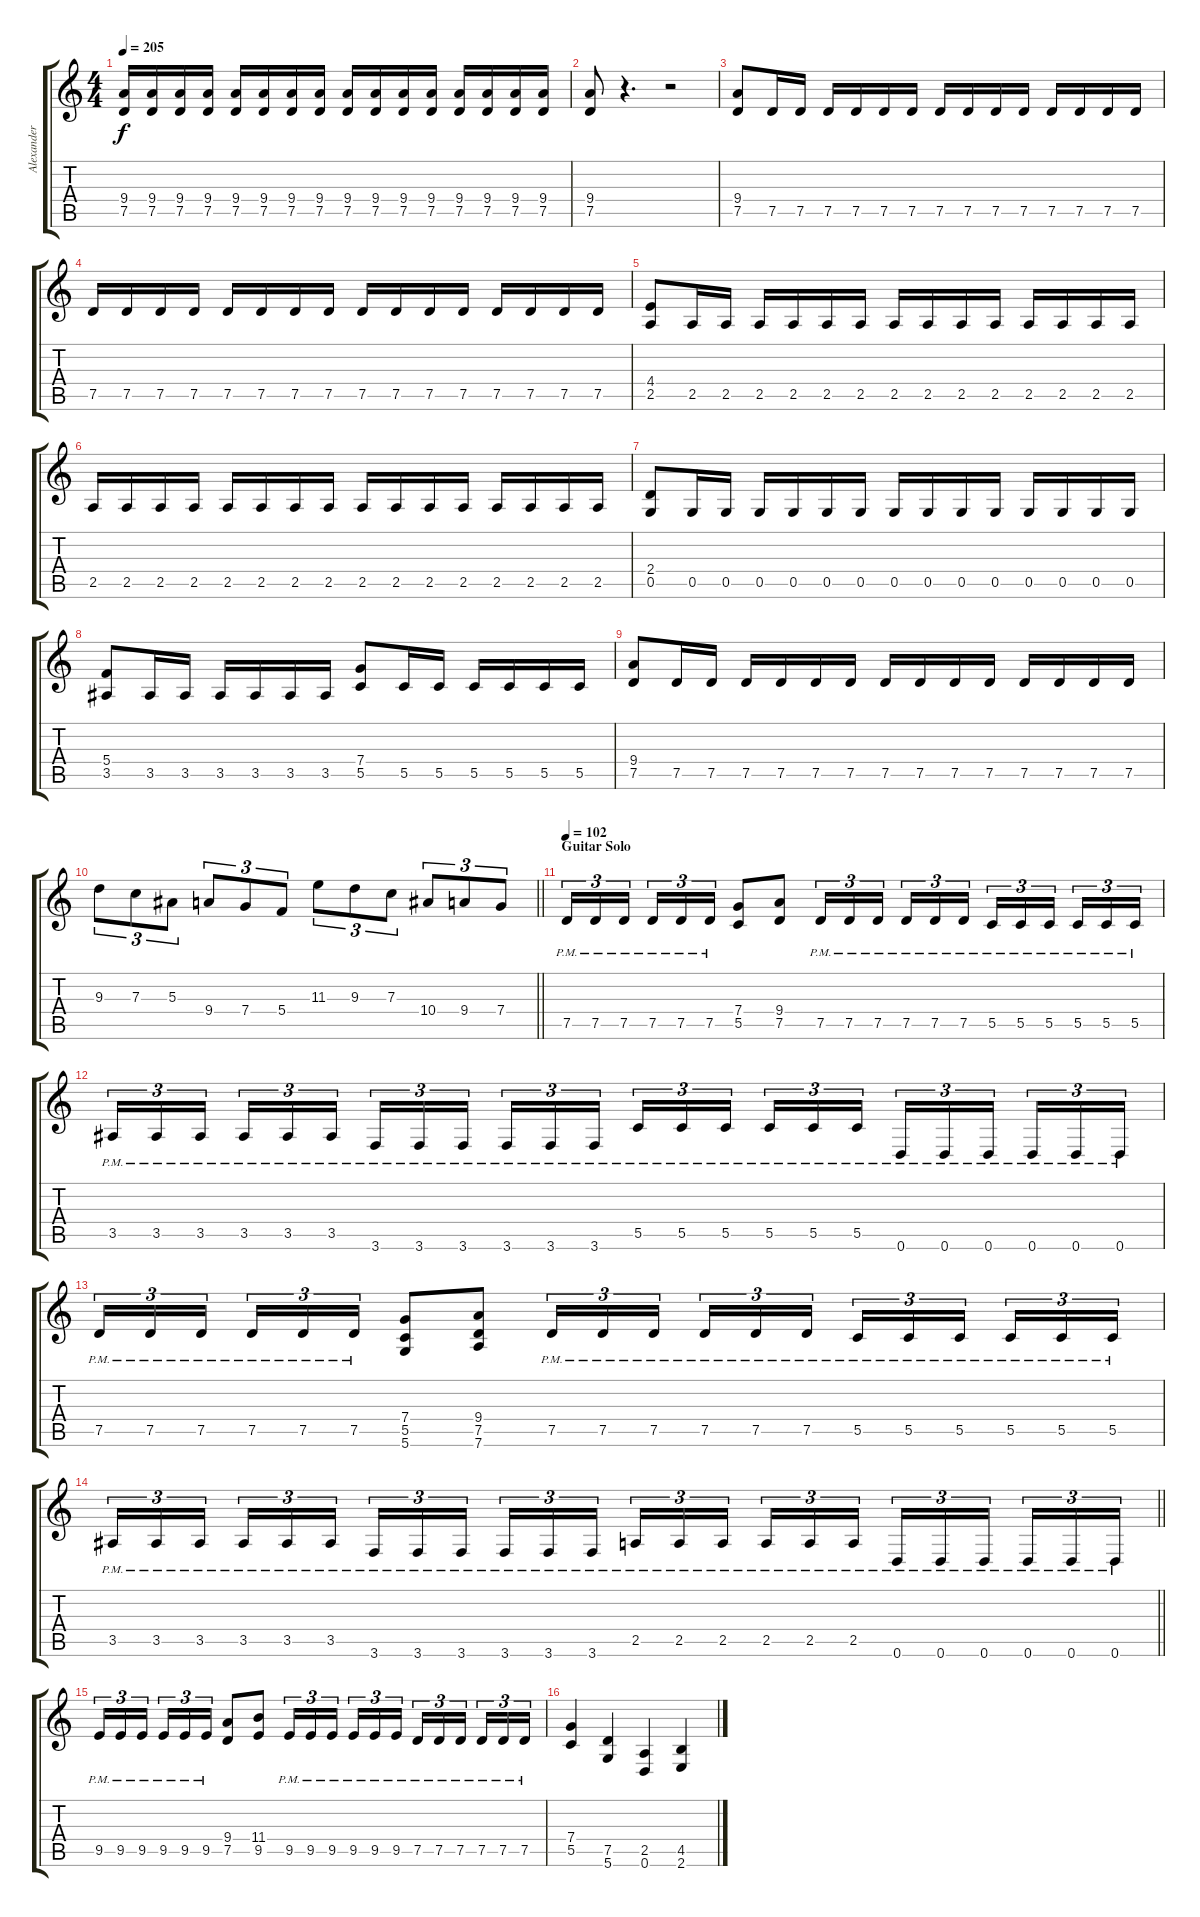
\track ("Alexander Kuoppala" "Alexander ") {instrument distortionguitar}
\staff {score tabs}
\tuning (D4 A3 F3 C3 G2 D2) {hide}
\ts (4 4)
\tempo 205
\clef g2
\ks c
(9.4 7.5).16{dy f} (9.4 7.5).16 (9.4 7.5).16 (9.4 7.5).16 (9.4 7.5).16 (9.4 7.5).16 (9.4 7.5).16 (9.4 7.5).16 (9.4 7.5).16 (9.4 7.5).16 (9.4 7.5).16 (9.4 7.5).16 (9.4 7.5).16 (9.4 7.5).16 (9.4 7.5).16 (9.4 7.5).16 |
(9.4 7.5).8 r.4{d} r.2 |
(9.4 7.5).8 7.5.16 7.5.16 7.5.16 7.5.16 7.5.16 7.5.16 7.5.16 7.5.16 7.5.16 7.5.16 7.5.16 7.5.16 7.5.16 7.5.16 |
7.5.16 7.5.16 7.5.16 7.5.16 7.5.16 7.5.16 7.5.16 7.5.16 7.5.16 7.5.16 7.5.16 7.5.16 7.5.16 7.5.16 7.5.16 7.5.16 |
(4.4 2.5).8 2.5.16 2.5.16 2.5.16 2.5.16 2.5.16 2.5.16 2.5.16 2.5.16 2.5.16 2.5.16 2.5.16 2.5.16 2.5.16 2.5.16 |
2.5.16 2.5.16 2.5.16 2.5.16 2.5.16 2.5.16 2.5.16 2.5.16 2.5.16 2.5.16 2.5.16 2.5.16 2.5.16 2.5.16 2.5.16 2.5.16 |
(2.4 0.5).8 0.5.16 0.5.16 0.5.16 0.5.16 0.5.16 0.5.16 0.5.16 0.5.16 0.5.16 0.5.16 0.5.16 0.5.16 0.5.16 0.5.16 |
(5.4 3.5).8 3.5.16 3.5.16 3.5.16 3.5.16 3.5.16 3.5.16 (7.4 5.5).8 5.5.16 5.5.16 5.5.16 5.5.16 5.5.16 5.5.16 |
(9.4 7.5).8 7.5.16 7.5.16 7.5.16 7.5.16 7.5.16 7.5.16 7.5.16 7.5.16 7.5.16 7.5.16 7.5.16 7.5.16 7.5.16 7.5.16 |
\barLineRight lightlight
9.3.8{tu (3 2)} 7.3.8{tu (3 2)} 5.3.8{tu (3 2)} 9.4.8{tu (3 2)} 7.4.8{tu (3 2)} 5.4.8{tu (3 2)} 11.3.8{tu (3 2)} 9.3.8{tu (3 2)} 7.3.8{tu (3 2)} 10.4.8{tu (3 2)} 9.4.8{tu (3 2)} 7.4.8{tu (3 2)} |
\section ("" "Guitar Solo")
\tempo 102
7.5{pm}.16{tu (3 2)} 7.5{pm}.16{tu (3 2)} 7.5{pm}.16{tu (3 2)} 7.5{pm}.16{tu (3 2)} 7.5{pm}.16{tu (3 2)} 7.5{pm}.16{tu (3 2)} (7.4 5.5).8 (9.4 7.5).8 7.5{pm}.16{tu (3 2)} 7.5{pm}.16{tu (3 2)} 7.5{pm}.16{tu (3 2)} 7.5{pm}.16{tu (3 2)} 7.5{pm}.16{tu (3 2)} 7.5{pm}.16{tu (3 2)} 5.5{pm}.16{tu (3 2)} 5.5{pm}.16{tu (3 2)} 5.5{pm}.16{tu (3 2)} 5.5{pm}.16{tu (3 2)} 5.5{pm}.16{tu (3 2)} 5.5{pm}.16{tu (3 2)} |
3.5{pm}.16{tu (3 2)} 3.5{pm}.16{tu (3 2)} 3.5{pm}.16{tu (3 2)} 3.5{pm}.16{tu (3 2)} 3.5{pm}.16{tu (3 2)} 3.5{pm}.16{tu (3 2)} 3.6{pm}.16{tu (3 2)} 3.6{pm}.16{tu (3 2)} 3.6{pm}.16{tu (3 2)} 3.6{pm}.16{tu (3 2)} 3.6{pm}.16{tu (3 2)} 3.6{pm}.16{tu (3 2)} 5.5{pm}.16{tu (3 2)} 5.5{pm}.16{tu (3 2)} 5.5{pm}.16{tu (3 2)} 5.5{pm}.16{tu (3 2)} 5.5{pm}.16{tu (3 2)} 5.5{pm}.16{tu (3 2)} 0.6{pm}.16{tu (3 2)} 0.6{pm}.16{tu (3 2)} 0.6{pm}.16{tu (3 2)} 0.6{pm}.16{tu (3 2)} 0.6{pm}.16{tu (3 2)} 0.6{pm}.16{tu (3 2)} |
7.5{pm}.16{tu (3 2)} 7.5{pm}.16{tu (3 2)} 7.5{pm}.16{tu (3 2)} 7.5{pm}.16{tu (3 2)} 7.5{pm}.16{tu (3 2)} 7.5{pm}.16{tu (3 2)} (7.4 5.5 5.6).8 (9.4 7.5 7.6).8 7.5{pm}.16{tu (3 2)} 7.5{pm}.16{tu (3 2)} 7.5{pm}.16{tu (3 2)} 7.5{pm}.16{tu (3 2)} 7.5{pm}.16{tu (3 2)} 7.5{pm}.16{tu (3 2)} 5.5{pm}.16{tu (3 2)} 5.5{pm}.16{tu (3 2)} 5.5{pm}.16{tu (3 2)} 5.5{pm}.16{tu (3 2)} 5.5{pm}.16{tu (3 2)} 5.5{pm}.16{tu (3 2)} |
\barLineRight lightlight
3.5{pm}.16{tu (3 2)} 3.5{pm}.16{tu (3 2)} 3.5{pm}.16{tu (3 2)} 3.5{pm}.16{tu (3 2)} 3.5{pm}.16{tu (3 2)} 3.5{pm}.16{tu (3 2)} 3.6{pm}.16{tu (3 2)} 3.6{pm}.16{tu (3 2)} 3.6{pm}.16{tu (3 2)} 3.6{pm}.16{tu (3 2)} 3.6{pm}.16{tu (3 2)} 3.6{pm}.16{tu (3 2)} 2.5{pm}.16{tu (3 2)} 2.5{pm}.16{tu (3 2)} 2.5{pm}.16{tu (3 2)} 2.5{pm}.16{tu (3 2)} 2.5{pm}.16{tu (3 2)} 2.5{pm}.16{tu (3 2)} 0.6{pm}.16{tu (3 2)} 0.6{pm}.16{tu (3 2)} 0.6{pm}.16{tu (3 2)} 0.6{pm}.16{tu (3 2)} 0.6{pm}.16{tu (3 2)} 0.6{pm}.16{tu (3 2)} |
9.5{pm}.16{tu (3 2)} 9.5{pm}.16{tu (3 2)} 9.5{pm}.16{tu (3 2)} 9.5{pm}.16{tu (3 2)} 9.5{pm}.16{tu (3 2)} 9.5{pm}.16{tu (3 2)} (9.4 7.5).8 (11.4 9.5).8 9.5{pm}.16{tu (3 2)} 9.5{pm}.16{tu (3 2)} 9.5{pm}.16{tu (3 2)} 9.5{pm}.16{tu (3 2)} 9.5{pm}.16{tu (3 2)} 9.5{pm}.16{tu (3 2)} 7.5{pm}.16{tu (3 2)} 7.5{pm}.16{tu (3 2)} 7.5{pm}.16{tu (3 2)} 7.5{pm}.16{tu (3 2)} 7.5{pm}.16{tu (3 2)} 7.5{pm}.16{tu (3 2)} |
(7.4 5.5).4 (7.5 5.6).4 (2.5 0.6).4 (4.5 2.6).4
